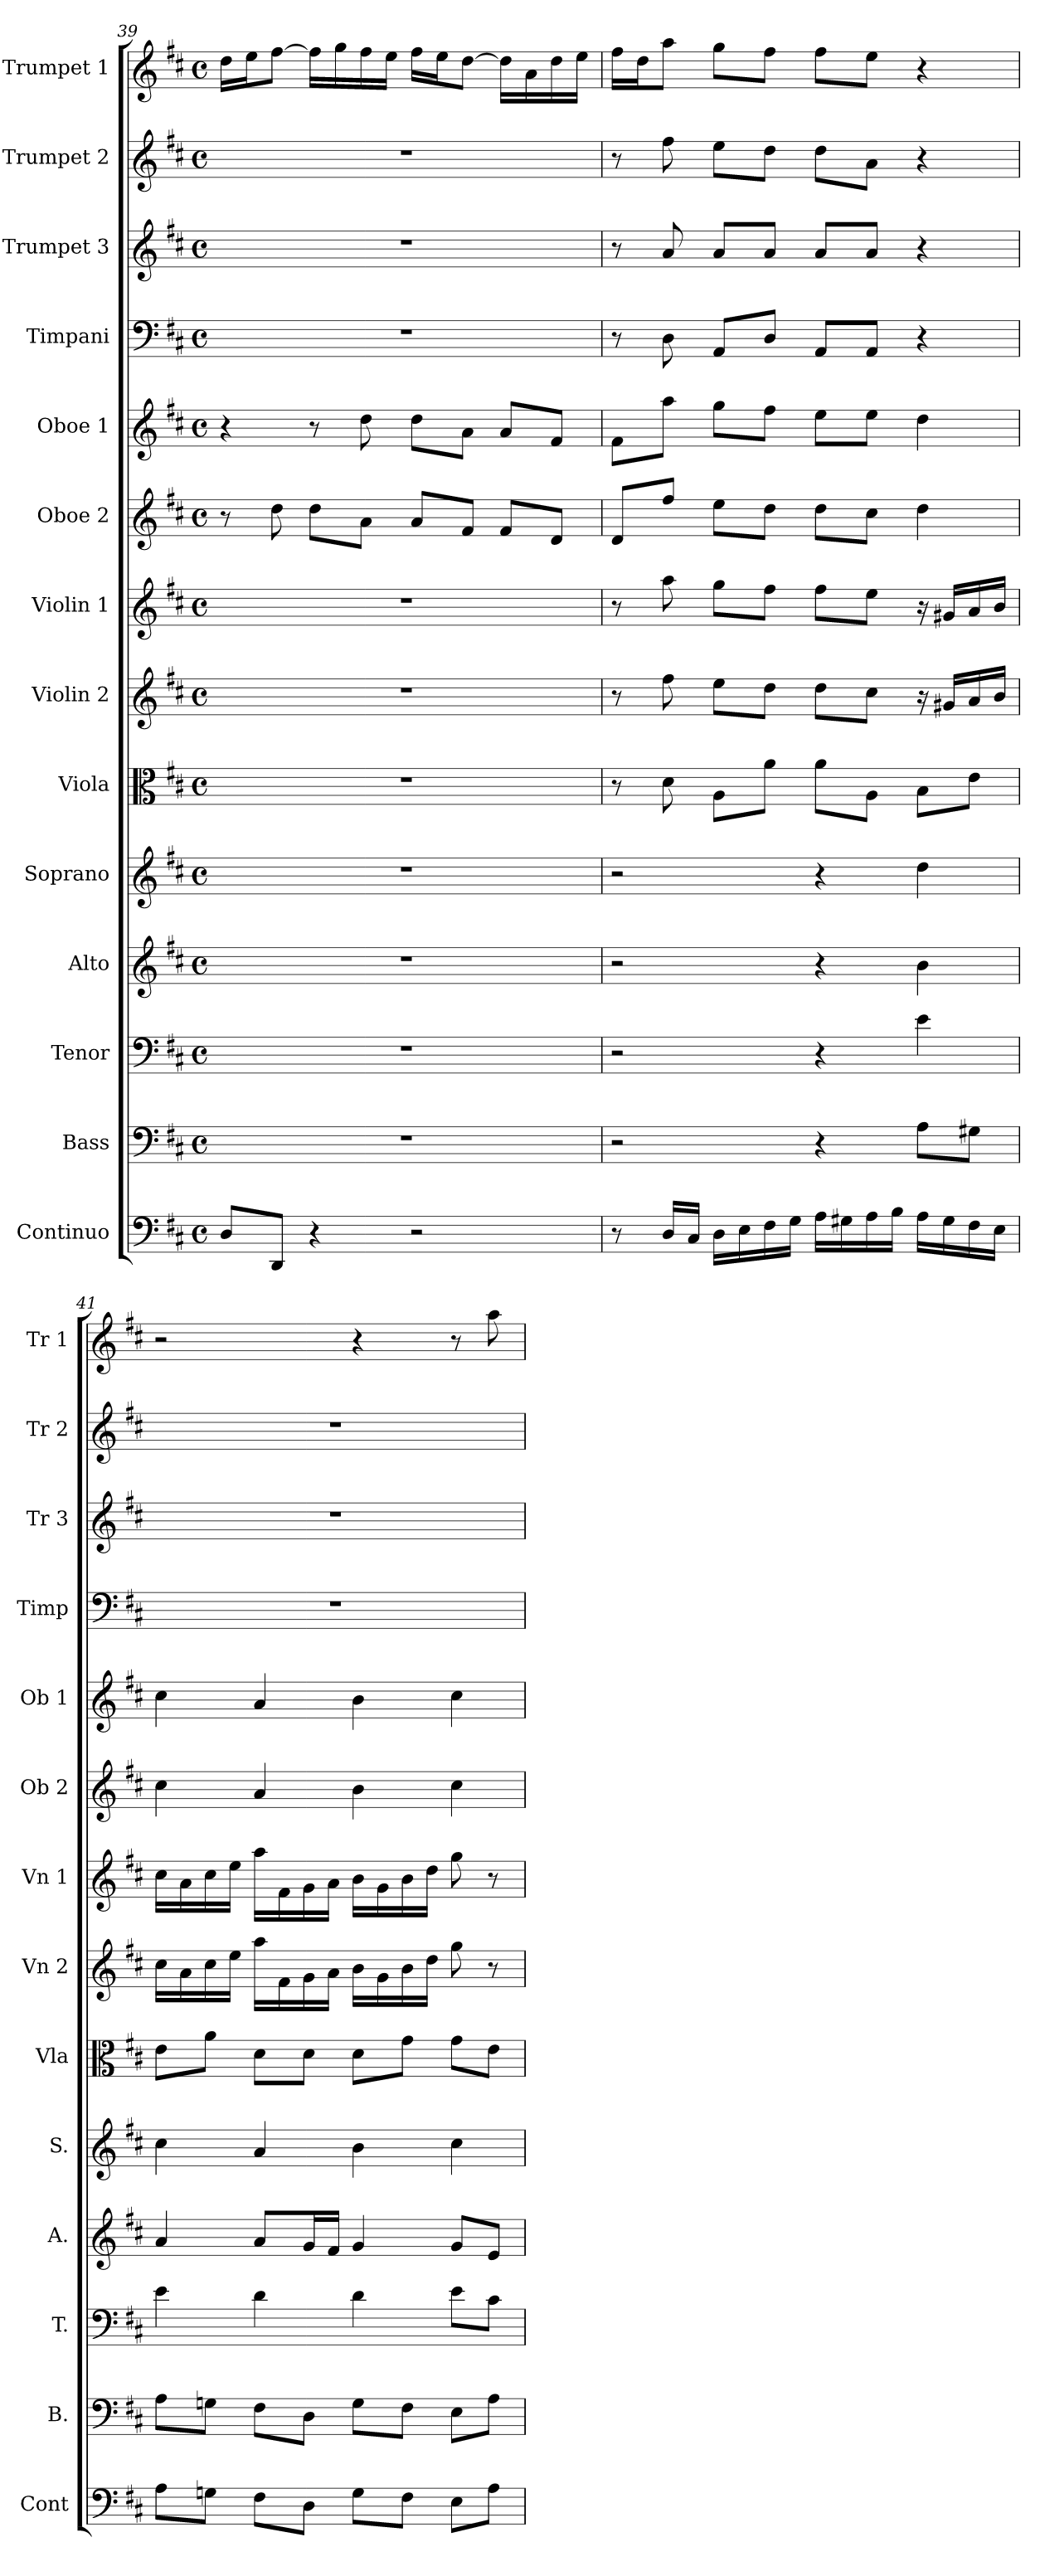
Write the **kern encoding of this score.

**kern	**kern	**kern	**kern	**kern	**kern	**kern	**kern	**kern	**kern	**kern	**kern	**kern	**kern
*part14	*part13	*part12	*part11	*part10	*part9	*part8	*part7	*part6	*part5	*part4	*part3	*part2	*part1
*staff14	*staff13	*staff12	*staff11	*staff10	*staff9	*staff8	*staff7	*staff6	*staff5	*staff4	*staff3	*staff2	*staff1
*I"Continuo	*I"Bass	*I"Tenor	*I"Alto	*I"Soprano	*I"Viola	*I"Violin 2	*I"Violin 1	*I"Oboe 2	*I"Oboe 1	*I"Timpani	*I"Trumpet 3	*I"Trumpet 2	*I"Trumpet 1
*I'Cont	*I'B.	*I'T.	*I'A.	*I'S.	*I'Vla	*I'Vn 2	*I'Vn 1	*I'Ob 2	*I'Ob 1	*I'Timp	*I'Tr 3	*I'Tr 2	*I'Tr 1
!!LO:PB:g=z
*clefF4	*clefF4	*clefF4	*clefG2	*clefG2	*clefC3	*clefG2	*clefG2	*clefG2	*clefG2	*clefF4	*clefG2	*clefG2	*clefG2
*k[f#c#]	*k[f#c#]	*k[f#c#]	*k[f#c#]	*k[f#c#]	*k[f#c#]	*k[f#c#]	*k[f#c#]	*k[f#c#]	*k[f#c#]	*k[f#c#]	*k[f#c#]	*k[f#c#]	*k[f#c#]
*D:	*D:	*D:	*D:	*D:	*D:	*D:	*D:	*D:	*D:	*D:	*D:	*D:	*D:
*M4/4	*M4/4	*M4/4	*M4/4	*M4/4	*M4/4	*M4/4	*M4/4	*M4/4	*M4/4	*M4/4	*M4/4	*M4/4	*M4/4
*met(c)	*met(c)	*met(c)	*met(c)	*met(c)	*met(c)	*met(c)	*met(c)	*met(c)	*met(c)	*met(c)	*met(c)	*met(c)	*met(c)
=39	=39	=39	=39	=39	=39	=39	=39	=39	=39	=39	=39	=39	=39
8D/L	1r	1r	1r	1r	1r	1r	1r	8r	4r	1r	1r	1r	16dd\LL
.	.	.	.	.	.	.	.	.	.	.	.	.	16ee\J
8DD/J	.	.	.	.	.	.	.	8dd\	.	.	.	.	[8ff#\J
4r	.	.	.	.	.	.	.	8dd\L	8r	.	.	.	16ff#\LL]
.	.	.	.	.	.	.	.	.	.	.	.	.	16gg\
.	.	.	.	.	.	.	.	8a\J	8dd\	.	.	.	16ff#\
.	.	.	.	.	.	.	.	.	.	.	.	.	16ee\JJ
2r	.	.	.	.	.	.	.	8a/L	8dd\L	.	.	.	16ff#\LL
.	.	.	.	.	.	.	.	.	.	.	.	.	16ee\J
.	.	.	.	.	.	.	.	8f#/J	8a\J	.	.	.	[8dd\J
.	.	.	.	.	.	.	.	8f#/L	8a/L	.	.	.	16dd\LL]
.	.	.	.	.	.	.	.	.	.	.	.	.	16a\
.	.	.	.	.	.	.	.	8d/J	8f#/J	.	.	.	16dd\
.	.	.	.	.	.	.	.	.	.	.	.	.	16ee\JJ
=40	=40	=40	=40	=40	=40	=40	=40	=40	=40	=40	=40	=40	=40
8r	2r	2r	2r	2r	8r	8r	8r	8d/L	8f#\L	8r	8r	8r	16ff#\LL
.	.	.	.	.	.	.	.	.	.	.	.	.	16dd\J
16D/LL	.	.	.	.	8d\	8ff#\	8aa\	8ff#/J	8aa\J	8D\	8a/	8ff#\	8aa\J
16C#/JJ	.	.	.	.	.	.	.	.	.	.	.	.	.
16D\LL	.	.	.	.	8A\L	8ee\L	8gg\L	8ee\L	8gg\L	8AA/L	8a/L	8ee\L	8gg\L
16E\	.	.	.	.	.	.	.	.	.	.	.	.	.
16F#\	.	.	.	.	8a\J	8dd\J	8ff#\J	8dd\J	8ff#\J	8D/J	8a/J	8dd\J	8ff#\J
16G\JJ	.	.	.	.	.	.	.	.	.	.	.	.	.
16A\LL	4r	4r	4r	4r	8a\L	8dd\L	8ff#\L	8dd\L	8ee\L	8AA/L	8a/L	8dd\L	8ff#\L
16G#X\	.	.	.	.	.	.	.	.	.	.	.	.	.
16A\	.	.	.	.	8A\J	8cc#\J	8ee\J	8cc#\J	8ee\J	8AA/J	8a/J	8a\J	8ee\J
16B\JJ	.	.	.	.	.	.	.	.	.	.	.	.	.
16A\LL	8A\L	4e\	4b\	4dd\	8B\L	16r	16r	4dd\	4dd\	4r	4r	4r	4r
16G#\	.	.	.	.	.	16g#X/LL	16g#X/LL	.	.	.	.	.	.
16F#\	8G#X\J	.	.	.	8e\J	16a/	16a/	.	.	.	.	.	.
16E\JJ	.	.	.	.	.	16b/JJ	16b/JJ	.	.	.	.	.	.
=41	=41	=41	=41	=41	=41	=41	=41	=41	=41	=41	=41	=41	=41
8A\L	8A\L	4e\	4a/	4cc#\	8e\L	16cc#\LL	16cc#\LL	4cc#\	4cc#\	1r	1r	1r	2r
.	.	.	.	.	.	16a\	16a\	.	.	.	.	.	.
8Gn\J	8Gn\J	.	.	.	8a\J	16cc#\	16cc#\	.	.	.	.	.	.
.	.	.	.	.	.	16ee\JJ	16ee\JJ	.	.	.	.	.	.
8F#\L	8F#\L	4d\	8a/L	4a/	8d\L	16aa\LL	16aa\LL	4a/	4a/	.	.	.	.
.	.	.	.	.	.	16f#\	16f#\	.	.	.	.	.	.
8D\J	8D\J	.	16g/L	.	8d\J	16g\	16g\	.	.	.	.	.	.
.	.	.	16f#/JJ	.	.	16a\JJ	16a\JJ	.	.	.	.	.	.
8G\L	8G\L	4d\	4g/	4b\	8d\L	16b\LL	16b\LL	4b\	4b\	.	.	.	4r
.	.	.	.	.	.	16g\	16g\	.	.	.	.	.	.
8F#\J	8F#\J	.	.	.	8g\J	16b\	16b\	.	.	.	.	.	.
.	.	.	.	.	.	16dd\JJ	16dd\JJ	.	.	.	.	.	.
8E\L	8E\L	8e\L	8g/L	4cc#\	8g\L	8gg\	8gg\	4cc#\	4cc#\	.	.	.	8r
8A\J	8A\J	8c#\J	8e/J	.	8e\J	8r	8r	.	.	.	.	.	8aa\
=	=	=	=	=	=	=	=	=	=	=	=	=	=
*-	*-	*-	*-	*-	*-	*-	*-	*-	*-	*-	*-	*-	*-
